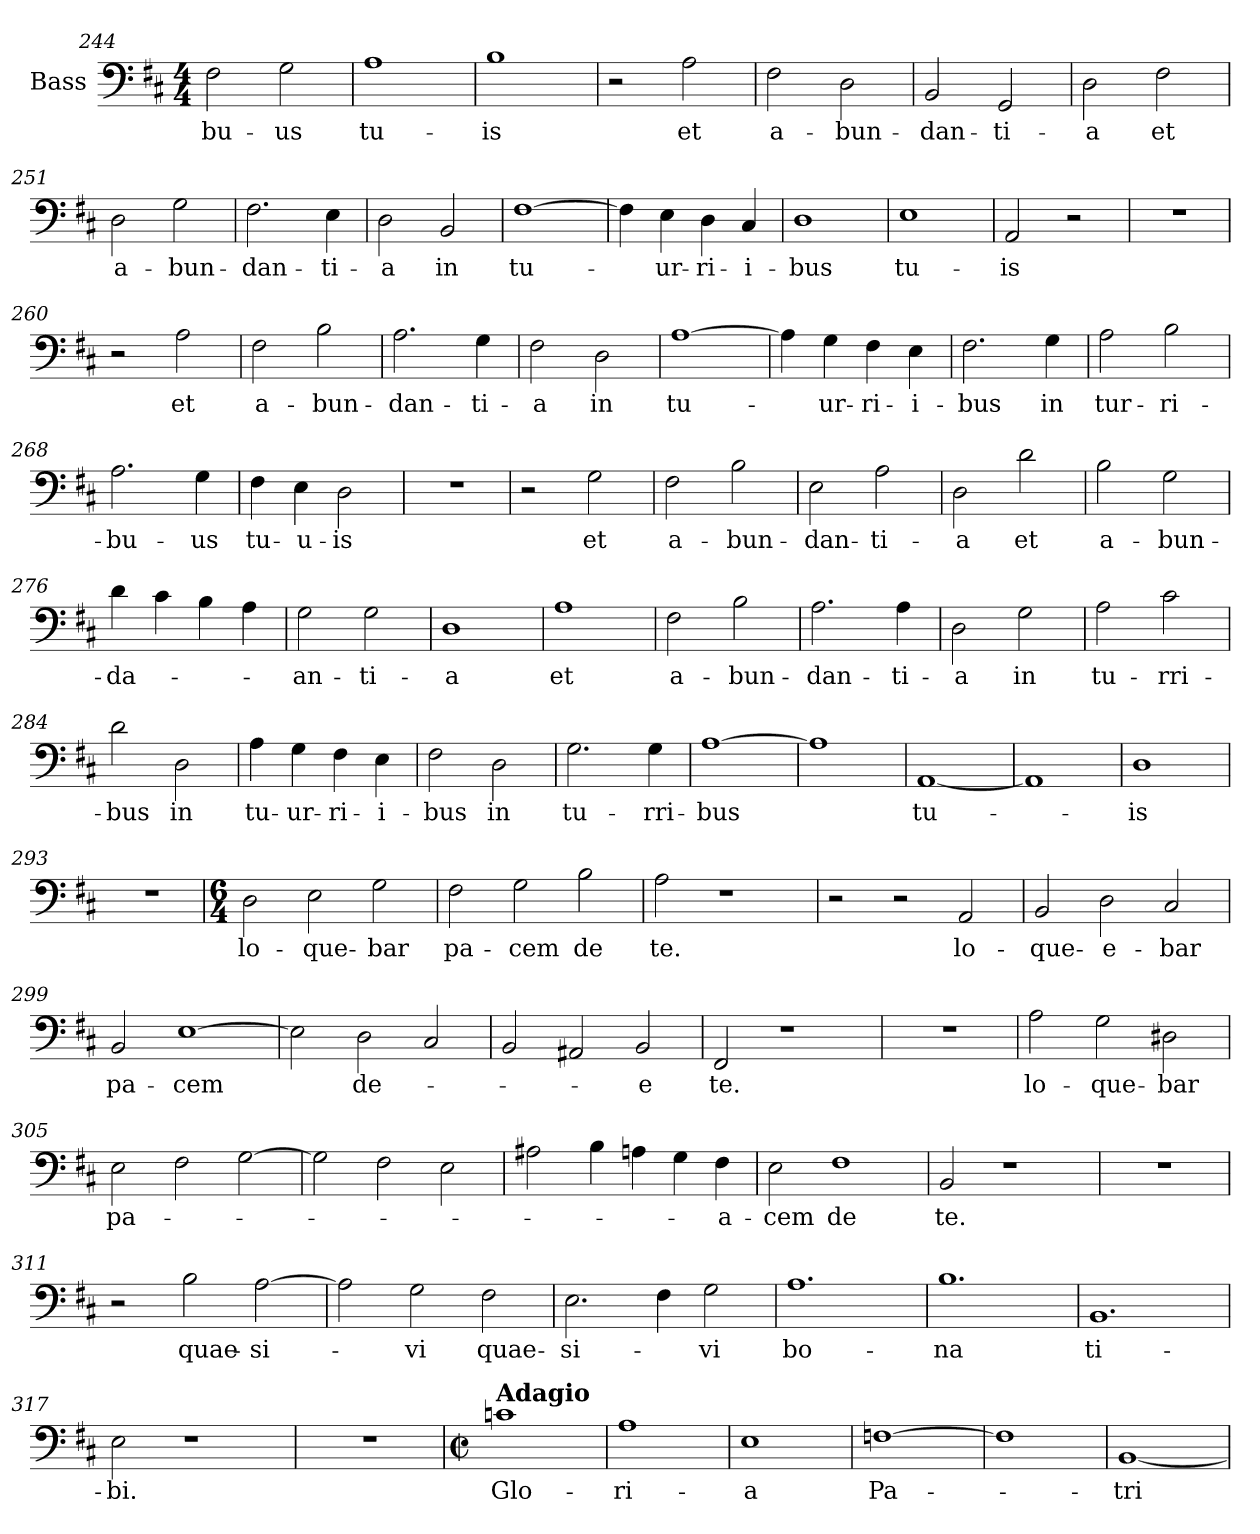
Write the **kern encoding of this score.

**kern	**text
*part1	*part1
*staff1	*staff1
*I"Bass	*
*I'B.	*
*clefF4	*
*k[f#c#]	*
*M4/4	*
=244	=244
2F#\	-bu-
2G\	-us
!!LO:LB:g=z
=245	=245
1A	tu-
=246	=246
1B	-is
=247	=247
2r	.
2A\	et
=248	=248
2F#\	a-
2D\	-bun-
=249	=249
2BB/	-dan-
2GG/	-ti-
=250	=250
2D\	-a
2F#\	et
=251	=251
2D\	a-
2G\	-bun-
=252	=252
2.F#\	-dan-
4E\	-ti-
=253	=253
2D\	-a
2BB/	in
=254	=254
[1F#	tu-
=255	=255
4F#\]	.
4E\	-ur-
4D\	-ri-
4C#/	-i-
=256	=256
1D	-bus
!!LO:LB:g=z
=257	=257
1E	tu-
=258	=258
2AA/	-is
2r	.
=259	=259
1r	.
=260	=260
2r	.
2A\	et
=261	=261
2F#\	a-
2B\	-bun-
=262	=262
2.A\	-dan-
4G\	-ti-
=263	=263
2F#\	-a
2D\	in
=264	=264
[1A	tu-
=265	=265
4A\]	.
4G\	-ur-
4F#\	-ri-
4E\	-i-
=266	=266
2.F#\	-bus
4G\	in
=267	=267
2A\	tur-
2B\	-ri-
=268	=268
2.A\	-bu-
4G\	-us
!!LO:PB:g=z
=269	=269
4F#\	tu-
4E\	-u-
2D\	-is
=270	=270
1r	.
=271	=271
2r	.
2G\	et
=272	=272
2F#\	a-
2B\	-bun-
=273	=273
2E\	-dan-
2A\	-ti-
=274	=274
2D\	-a
2d\	et
=275	=275
2B\	a-
2G\	-bun-
=276	=276
4d\	-da-
4c#\	.
4B\	.
4A\	.
=277	=277
2G\	-an-
2G\	-ti-
=278	=278
1D	-a
=279	=279
1A	et
!!LO:LB:g=z
=280	=280
2F#\	a-
2B\	-bun-
=281	=281
2.A\	-dan-
4A\	-ti-
=282	=282
2D\	-a
2G\	in
=283	=283
2A\	tu-
2c#\	-rri-
=284	=284
2d\	-bus
2D\	in
=285	=285
4A\	tu-
4G\	-ur-
4F#\	-ri-
4E\	-i-
=286	=286
2F#\	-bus
2D\	in
=287	=287
2.G\	tu-
4G\	-rri-
=288	=288
[1A	-bus
=289	=289
1A]	.
=290	=290
[1AA	tu-
!!LO:LB:g=z
=291	=291
1AA]	.
=292	=292
1D	-is
=293	=293
1r	.
=294	=294
*M6/4	*
*MM180	*
2D\	lo-
2E\	-que-
2G\	-bar
=295	=295
2F#\	pa-
2G\	-cem
2B\	de
=296	=296
2A\	te.
1r	.
=297	=297
2r	.
2r	.
2AA/	lo-
=298	=298
2BB/	-que-
2D\	-e-
2C#/	-bar
=299	=299
2BB/	pa-
[1E	-cem
!!LO:LB:g=z
=300	=300
2E\]	.
2D\	de-
2C#/	.
=301	=301
2BB/	.
2AA#X/	.
2BB/	-e
=302	=302
2FF#/	te.
1r	.
=303	=303
1.r	.
=304	=304
2A\	lo-
2G\	-que-
2D#X\	-bar
=305	=305
2E\	pa-
2F#\	.
[2G\	.
=306	=306
2G\]	.
2F#\	.
2E\	.
=307	=307
2A#X\	.
4B\	.
4An\	.
4G\	.
4F#\	-a-
=308	=308
2E\	-cem
1F#	de
!!LO:LB:g=z
=309	=309
2BB/	te.
1r	.
=310	=310
1.r	.
=311	=311
2r	.
2B\	quae-
[2A\	-si-
=312	=312
2A\]	.
2G\	-vi
2F#\	quae-
=313	=313
2.E\	-si-
4F#\	.
2G\	-vi
=314	=314
1.A	bo-
=315	=315
1.B	-na
=316	=316
1.BB	ti-
=317	=317
2E\	-bi.
1r	.
=318	=318
1.r	.
=319	=319
*M4/4	*
*met(c|)	*
!LO:TX:a:B:t=Adagio	!
1cn	Glo-
!!LO:LB:g=z
=320	=320
1A	-ri-
=321	=321
1E	-a
=322	=322
[1Fn	Pa-
=323	=323
1F]	.
=324	=324
[1BB	-tri
=	=
*-	*-
